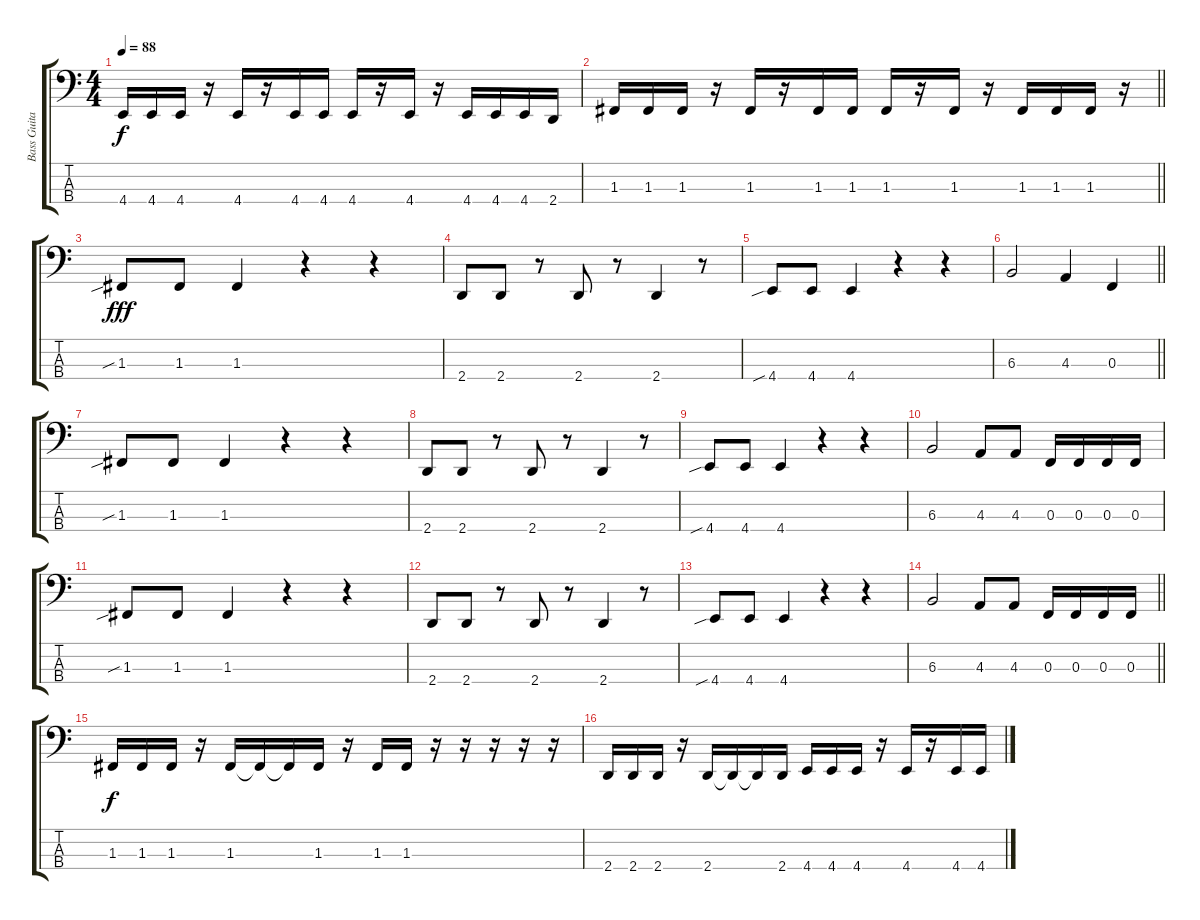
\track ("Bass Guitar" "Bass Guita") {instrument electricbassfinger}
\staff {score tabs}
\tuning (Eb2 Bb1 F1 C1) {hide}
\ts (4 4)
\tempo 88
\clef f4
\ks c
4.4.16{dy f} 4.4.16 4.4.16 r.16 4.4.16 r.16 4.4.16 4.4.16 4.4.16 r.16 4.4.16 r.16 4.4.16 4.4.16 4.4.16 2.4.16 |
\barLineRight lightlight
1.3.16 1.3.16 1.3.16 r.16 1.3.16 r.16 1.3.16 1.3.16 1.3.16 r.16 1.3.16 r.16 1.3.16 1.3.16 1.3.16 r.16 |
1.3{sib}.8{dy fff} 1.3.8 1.3.4 r.4 r.4 |
2.4.8 2.4.8 r.8 2.4.8 r.8 2.4.4 r.8 |
4.4{sib}.8 4.4.8 4.4.4 r.4 r.4 |
\barLineRight lightlight
6.3.2 4.3.4 0.3.4 |
1.3{sib}.8 1.3.8 1.3.4 r.4 r.4 |
2.4.8 2.4.8 r.8 2.4.8 r.8 2.4.4 r.8 |
4.4{sib}.8 4.4.8 4.4.4 r.4 r.4 |
6.3.2 4.3.8 4.3.8 0.3.16 0.3.16 0.3.16 0.3.16 |
1.3{sib}.8 1.3.8 1.3.4 r.4 r.4 |
2.4.8 2.4.8 r.8 2.4.8 r.8 2.4.4 r.8 |
4.4{sib}.8 4.4.8 4.4.4 r.4 r.4 |
\barLineRight lightlight
6.3.2 4.3.8 4.3.8 0.3.16 0.3.16 0.3.16 0.3.16 |
1.3.16{dy f} 1.3.16 1.3.16 r.16 1.3.16 1.3{t}.16 1.3{t}.16 1.3.16 r.16 1.3.16 1.3.16 r.16 r.16 r.16 r.16 r.16 |
2.4.16 2.4.16 2.4.16 r.16 2.4.16 2.4{t}.16 2.4{t}.16 2.4.16 4.4.16 4.4.16 4.4.16 r.16 4.4.16 r.16 4.4.16 4.4.16
